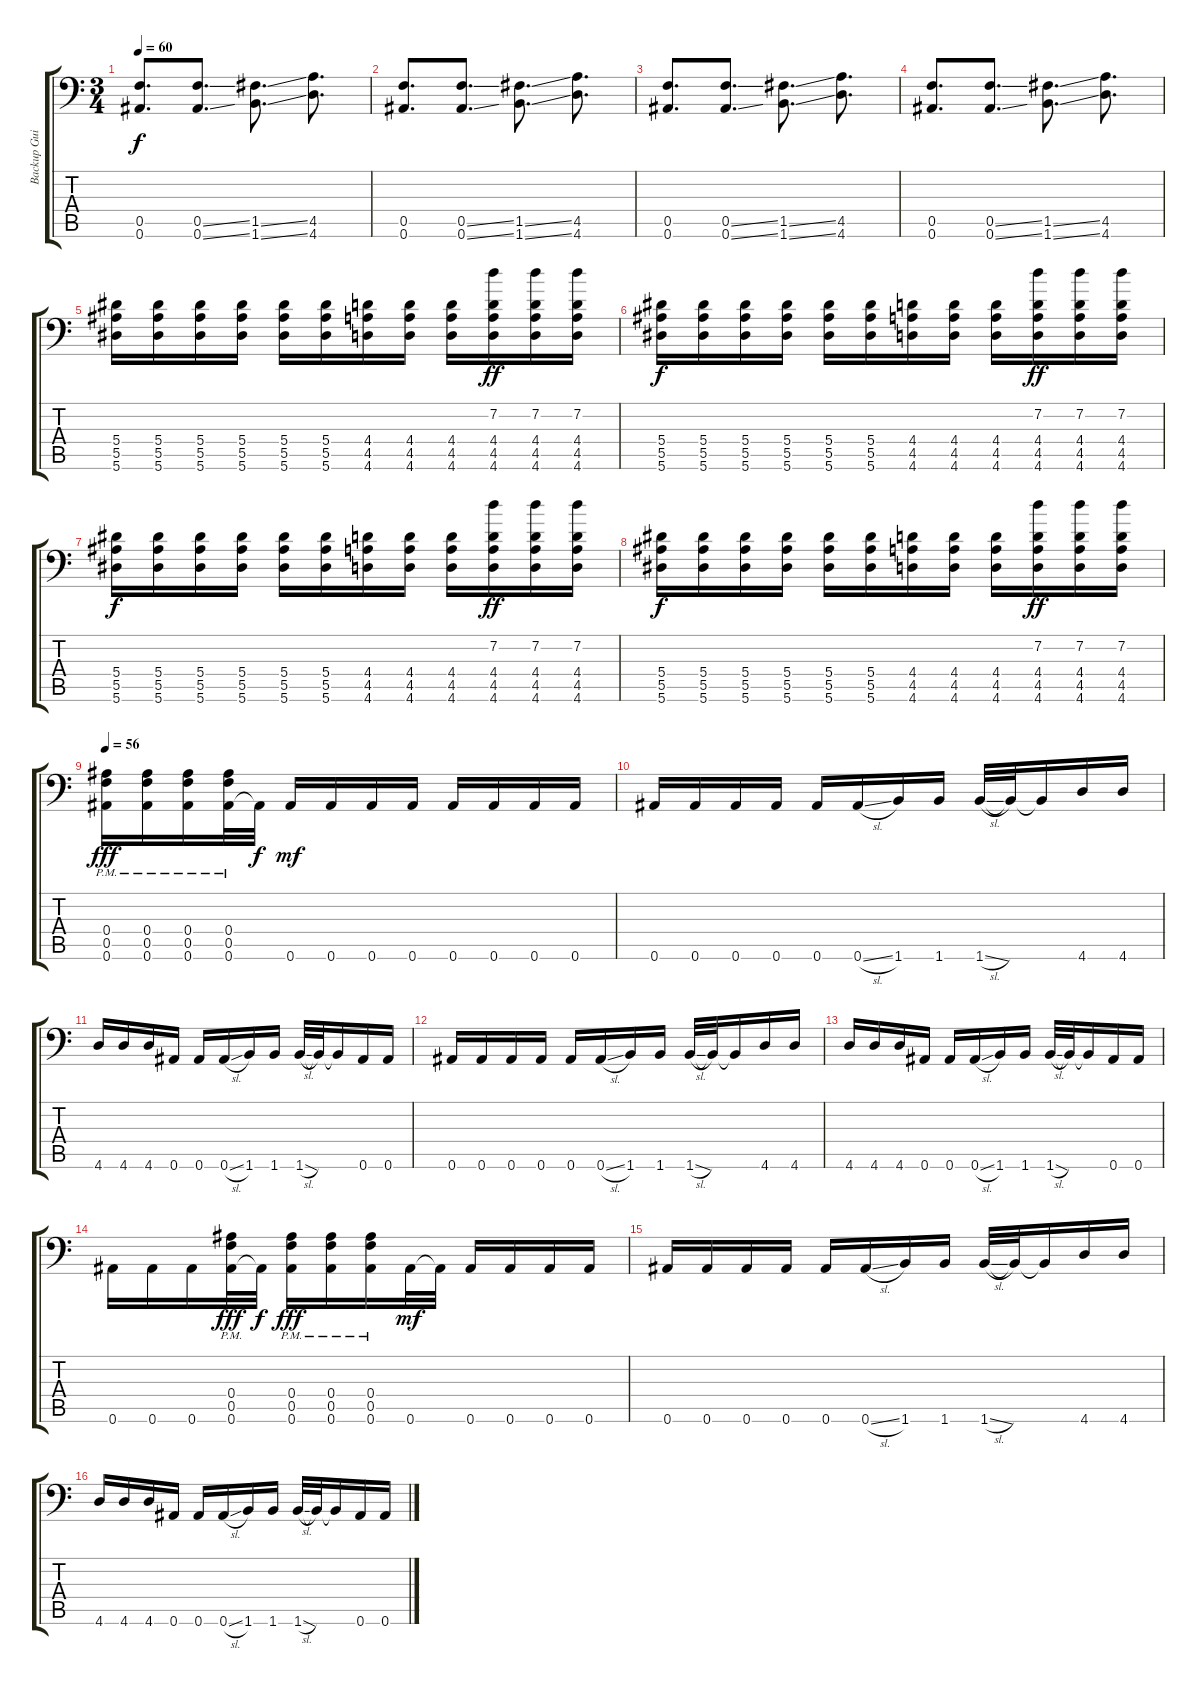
\track ("Backup Guitar" "Backup Gui") {instrument distortionguitar}
\staff {score tabs}
\tuning (C4 G3 Eb3 Bb2 F2 Bb1) {hide}
\ts (3 4)
\tempo 60
\clef f4
\ks c
(0.5 0.6).8{d dy f} (0.5{ss} 0.6{ss}).8{d} (1.5{ss} 1.6{ss}).8{d} (4.5 4.6).8{d} |
(0.5 0.6).8{d} (0.5{ss} 0.6{ss}).8{d} (1.5{ss} 1.6{ss}).8{d} (4.5 4.6).8{d} |
(0.5 0.6).8{d} (0.5{ss} 0.6{ss}).8{d} (1.5{ss} 1.6{ss}).8{d} (4.5 4.6).8{d} |
(0.5 0.6).8{d} (0.5{ss} 0.6{ss}).8{d} (1.5{ss} 1.6{ss}).8{d} (4.5 4.6).8{d} |
(5.4 5.5 5.6).16 (5.4 5.5 5.6).16 (5.4 5.5 5.6).16 (5.4 5.5 5.6).16 (5.4 5.5 5.6).16 (5.4 5.5 5.6).16 (4.4 4.5 4.6).16 (4.4 4.5 4.6).16 (4.4 4.5 4.6).16 (7.2 4.4 4.5 4.6).16{dy ff} (7.2 4.4 4.5 4.6).16 (7.2 4.4 4.5 4.6).16 |
(5.4 5.5 5.6).16{dy f} (5.4 5.5 5.6).16 (5.4 5.5 5.6).16 (5.4 5.5 5.6).16 (5.4 5.5 5.6).16 (5.4 5.5 5.6).16 (4.4 4.5 4.6).16 (4.4 4.5 4.6).16 (4.4 4.5 4.6).16 (7.2 4.4 4.5 4.6).16{dy ff} (7.2 4.4 4.5 4.6).16 (7.2 4.4 4.5 4.6).16 |
(5.4 5.5 5.6).16{dy f} (5.4 5.5 5.6).16 (5.4 5.5 5.6).16 (5.4 5.5 5.6).16 (5.4 5.5 5.6).16 (5.4 5.5 5.6).16 (4.4 4.5 4.6).16 (4.4 4.5 4.6).16 (4.4 4.5 4.6).16 (7.2 4.4 4.5 4.6).16{dy ff} (7.2 4.4 4.5 4.6).16 (7.2 4.4 4.5 4.6).16 |
(5.4 5.5 5.6).16{dy f} (5.4 5.5 5.6).16 (5.4 5.5 5.6).16 (5.4 5.5 5.6).16 (5.4 5.5 5.6).16 (5.4 5.5 5.6).16 (4.4 4.5 4.6).16 (4.4 4.5 4.6).16 (4.4 4.5 4.6).16 (7.2 4.4 4.5 4.6).16{dy ff} (7.2 4.4 4.5 4.6).16 (7.2 4.4 4.5 4.6).16 |
\tempo 56
(0.4 0.5{pm} 0.6{pm}).16{dy fff} (0.4 0.5{pm} 0.6{pm}).16 (0.4 0.5{pm} 0.6{pm}).16 (0.4 0.5{pm} 0.6{pm}).32 0.6{t}.32{dy f} 0.6.16{dy mf} 0.6.16 0.6.16 0.6.16 0.6.16 0.6.16 0.6.16 0.6.16 |
0.6.16 0.6.16 0.6.16 0.6.16 0.6.16 0.6{sl}.16 1.6.16 1.6.16 1.6{sl}.32 1.6{t}.32 1.6{t}.16 4.6.16 4.6.16 |
4.6.16 4.6.16 4.6.16 0.6.16 0.6.16 0.6{sl}.16 1.6.16 1.6.16 1.6{sl}.32 1.6{t}.32 1.6{t}.16 0.6.16 0.6.16 |
0.6.16 0.6.16 0.6.16 0.6.16 0.6.16 0.6{sl}.16 1.6.16 1.6.16 1.6{sl}.32 1.6{t}.32 1.6{t}.16 4.6.16 4.6.16 |
4.6.16 4.6.16 4.6.16 0.6.16 0.6.16 0.6{sl}.16 1.6.16 1.6.16 1.6{sl}.32 1.6{t}.32 1.6{t}.16 0.6.16 0.6.16 |
0.6.16 0.6.16 0.6.16 (0.4{pm} 0.5{pm} 0.6{pm}).32{dy fff} 0.6{t}.32{dy f} (0.4{pm} 0.5{pm} 0.6{pm}).16{dy fff} (0.4{pm} 0.5{pm} 0.6{pm}).16 (0.4{pm} 0.5{pm} 0.6{pm}).16 0.6.32{dy mf} 0.6{t}.32 0.6.16 0.6.16 0.6.16 0.6.16 |
0.6.16 0.6.16 0.6.16 0.6.16 0.6.16 0.6{sl}.16 1.6.16 1.6.16 1.6{sl}.32 1.6{t}.32 1.6{t}.16 4.6.16 4.6.16 |
4.6.16 4.6.16 4.6.16 0.6.16 0.6.16 0.6{sl}.16 1.6.16 1.6.16 1.6{sl}.32 1.6{t}.32 1.6{t}.16 0.6.16 0.6.16
